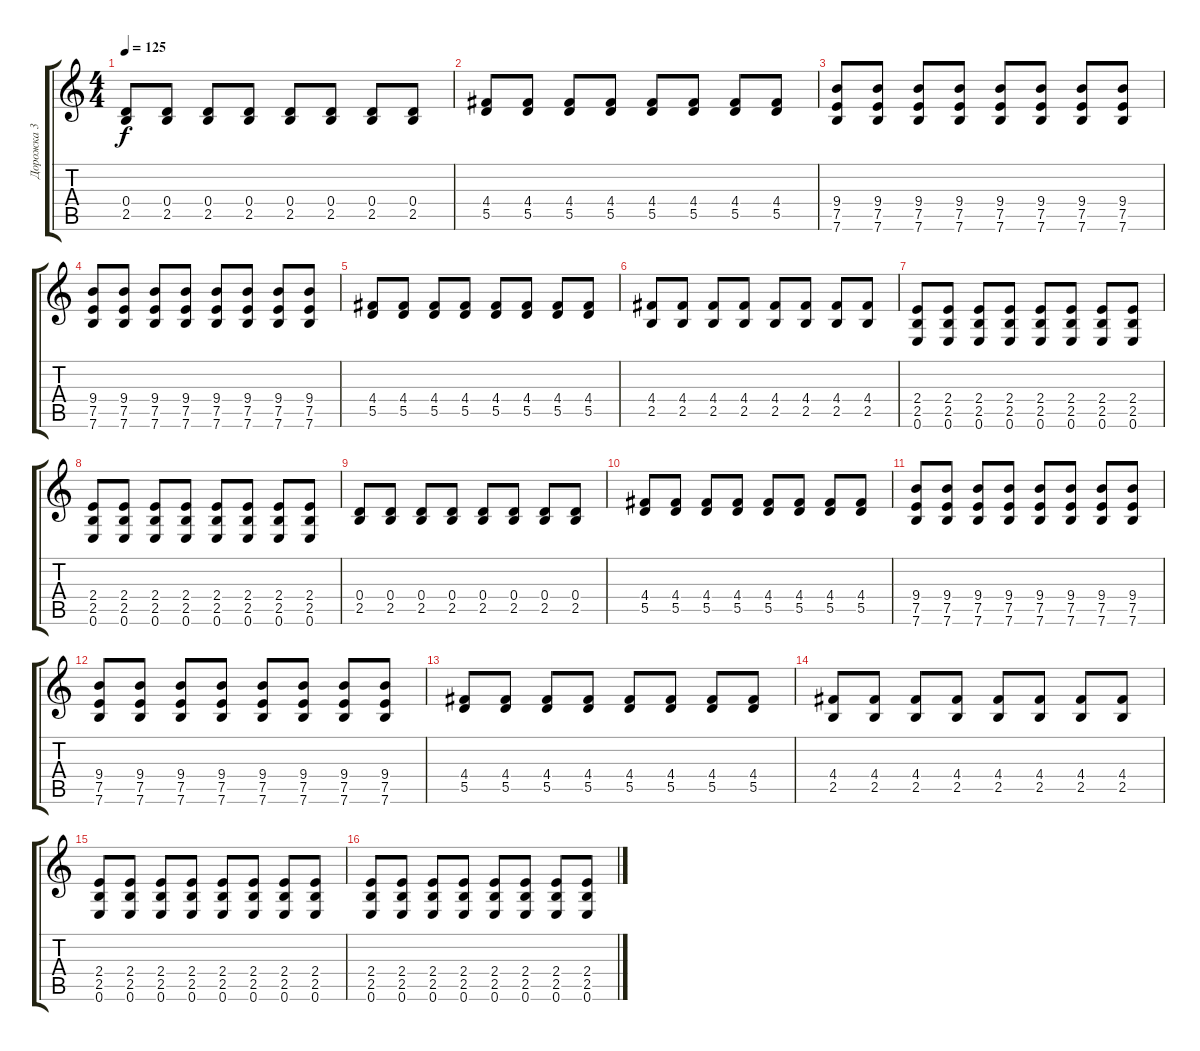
\track ("Дорожка 3" "Дорожка 3") {instrument distortionguitar}
\staff {score tabs}
\tuning (E4 B3 G3 D3 A2 E2) {hide}
\ts (4 4)
\tempo 125
\clef g2
\ks c
(0.4 2.5).8{dy f} (0.4 2.5).8 (0.4 2.5).8 (0.4 2.5).8 (0.4 2.5).8 (0.4 2.5).8 (0.4 2.5).8 (0.4 2.5).8 |
(4.4 5.5).8 (4.4 5.5).8 (4.4 5.5).8 (4.4 5.5).8 (4.4 5.5).8 (4.4 5.5).8 (4.4 5.5).8 (4.4 5.5).8 |
(9.4 7.5 7.6).8 (9.4 7.5 7.6).8 (9.4 7.5 7.6).8 (9.4 7.5 7.6).8 (9.4 7.5 7.6).8 (9.4 7.5 7.6).8 (9.4 7.5 7.6).8 (9.4 7.5 7.6).8 |
(9.4 7.5 7.6).8 (9.4 7.5 7.6).8 (9.4 7.5 7.6).8 (9.4 7.5 7.6).8 (9.4 7.5 7.6).8 (9.4 7.5 7.6).8 (9.4 7.5 7.6).8 (9.4 7.5 7.6).8 |
(4.4 5.5).8 (4.4 5.5).8 (4.4 5.5).8 (4.4 5.5).8 (4.4 5.5).8 (4.4 5.5).8 (4.4 5.5).8 (4.4 5.5).8 |
(4.4 2.5).8 (4.4 2.5).8 (4.4 2.5).8 (4.4 2.5).8 (4.4 2.5).8 (4.4 2.5).8 (4.4 2.5).8 (4.4 2.5).8 |
(2.4 2.5 0.6).8 (2.4 2.5 0.6).8 (2.4 2.5 0.6).8 (2.4 2.5 0.6).8 (2.4 2.5 0.6).8 (2.4 2.5 0.6).8 (2.4 2.5 0.6).8 (2.4 2.5 0.6).8 |
(2.4 2.5 0.6).8 (2.4 2.5 0.6).8 (2.4 2.5 0.6).8 (2.4 2.5 0.6).8 (2.4 2.5 0.6).8 (2.4 2.5 0.6).8 (2.4 2.5 0.6).8 (2.4 2.5 0.6).8 |
(0.4 2.5).8 (0.4 2.5).8 (0.4 2.5).8 (0.4 2.5).8 (0.4 2.5).8 (0.4 2.5).8 (0.4 2.5).8 (0.4 2.5).8 |
(4.4 5.5).8 (4.4 5.5).8 (4.4 5.5).8 (4.4 5.5).8 (4.4 5.5).8 (4.4 5.5).8 (4.4 5.5).8 (4.4 5.5).8 |
(9.4 7.5 7.6).8 (9.4 7.5 7.6).8 (9.4 7.5 7.6).8 (9.4 7.5 7.6).8 (9.4 7.5 7.6).8 (9.4 7.5 7.6).8 (9.4 7.5 7.6).8 (9.4 7.5 7.6).8 |
(9.4 7.5 7.6).8 (9.4 7.5 7.6).8 (9.4 7.5 7.6).8 (9.4 7.5 7.6).8 (9.4 7.5 7.6).8 (9.4 7.5 7.6).8 (9.4 7.5 7.6).8 (9.4 7.5 7.6).8 |
(4.4 5.5).8 (4.4 5.5).8 (4.4 5.5).8 (4.4 5.5).8 (4.4 5.5).8 (4.4 5.5).8 (4.4 5.5).8 (4.4 5.5).8 |
(4.4 2.5).8 (4.4 2.5).8 (4.4 2.5).8 (4.4 2.5).8 (4.4 2.5).8 (4.4 2.5).8 (4.4 2.5).8 (4.4 2.5).8 |
(2.4 2.5 0.6).8 (2.4 2.5 0.6).8 (2.4 2.5 0.6).8 (2.4 2.5 0.6).8 (2.4 2.5 0.6).8 (2.4 2.5 0.6).8 (2.4 2.5 0.6).8 (2.4 2.5 0.6).8 |
(2.4 2.5 0.6).8 (2.4 2.5 0.6).8 (2.4 2.5 0.6).8 (2.4 2.5 0.6).8 (2.4 2.5 0.6).8 (2.4 2.5 0.6).8 (2.4 2.5 0.6).8 (2.4 2.5 0.6).8
